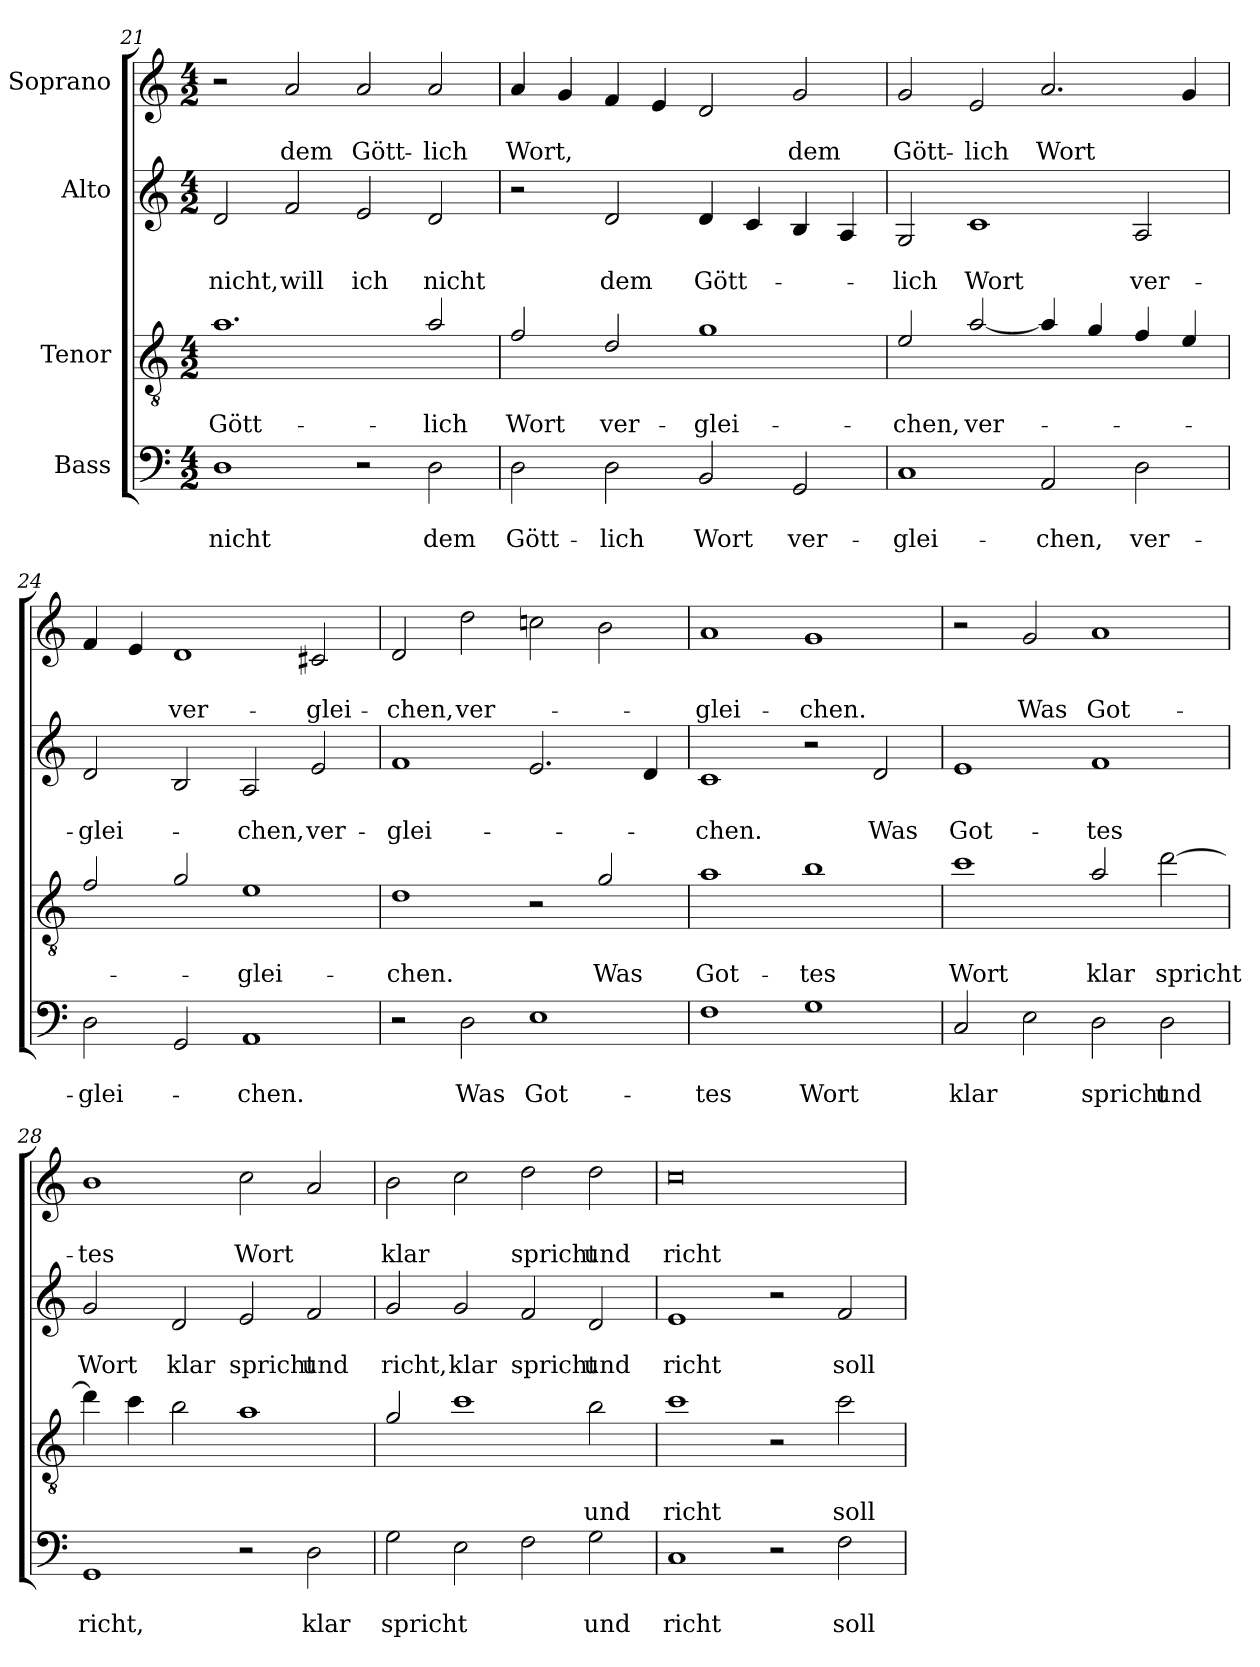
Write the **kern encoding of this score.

**kern	**text	**text	**kern	**text	**text	**kern	**text	**text	**kern	**text	**text
*part4	*part4	*part4	*part3	*part3	*part3	*part2	*part2	*part2	*part1	*part1	*part1
*staff4	*staff4	*staff4	*staff3	*staff3	*staff3	*staff2	*staff2	*staff2	*staff1	*staff1	*staff1
*I"Bass	*	*	*I"Tenor	*	*	*I"Alto	*	*	*I"Soprano	*	*
*clefF4	*	*	*clefGv2	*	*	*clefG2	*	*	*clefG2	*	*
*	*	*	*ITrd7c12	*	*	*	*	*	*	*	*
*k[]	*	*	*k[]	*	*	*k[]	*	*	*k[]	*	*
*M4/2	*	*	*M4/2	*	*	*M4/2	*	*	*M4/2	*	*
=21	=21	=21	=21	=21	=21	=21	=21	=21	=21	=21	=21
!	!	!LO:LY:b	!	!	!LO:LY:b	!	!	!LO:LY:b	!	!	!
1D\	.	nicht	1.A/	.	Gött-	2d/	.	nicht,	2r	.	.
!	!	!	!	!	!	!	!	!LO:LY:b	!	!	!LO:LY:b
.	.	.	.	.	.	2f/	.	will	2a/	.	dem
!	!	!	!	!	!	!	!	!LO:LY:b	!	!	!LO:LY:b
2r	.	.	.	.	.	2e/	.	ich	2a/	.	Gött-
!	!	!LO:LY:b	!	!	!LO:LY:b	!	!	!LO:LY:b	!	!	!LO:LY:b
2D\	.	dem	2A/	.	-lich	2d/	.	nicht	2a/	.	-lich
=22	=22	=22	=22	=22	=22	=22	=22	=22	=22	=22	=22
!	!	!LO:LY:b	!	!	!LO:LY:b	!	!	!	!	!	!LO:LY:b
2D\	.	Gött-	2F/	.	Wort	2r	.	.	4a/	.	Wort,
.	.	.	.	.	.	.	.	.	4g/	.	.
!	!	!LO:LY:b	!	!	!LO:LY:b	!	!	!LO:LY:b	!	!	!
2D\	.	-lich	2D/	.	ver-	2d/	.	dem	4f/	.	.
.	.	.	.	.	.	.	.	.	4e/	.	.
!	!	!LO:LY:b	!	!	!LO:LY:b	!	!	!LO:LY:b	!	!	!
2BB/	.	Wort	1G/	.	-glei-	4d/	.	Gött-	2d/	.	.
.	.	.	.	.	.	4c/	.	.	.	.	.
!	!	!LO:LY:b	!	!	!	!	!	!	!	!	!LO:LY:b
2GG/	.	ver-	.	.	.	4B/	.	.	2g/	.	dem
.	.	.	.	.	.	4A/	.	.	.	.	.
=23	=23	=23	=23	=23	=23	=23	=23	=23	=23	=23	=23
!	!	!LO:LY:b	!	!	!LO:LY:b	!	!	!LO:LY:b	!	!	!LO:LY:b
1C/	.	-glei-	2E/	.	-chen,	2G/	.	-lich	2g/	.	Gött-
!	!	!	!	!	!LO:LY:b	!	!	!LO:LY:b	!	!	!LO:LY:b
.	.	.	[2A/	.	ver-	1c/	.	Wort	2e/	.	-lich
!	!	!LO:LY:b	!	!	!	!	!	!	!	!	!LO:LY:b
2AA/	.	-chen,	4A/]	.	.	.	.	.	2.a/	.	Wort
.	.	.	4G/	.	.	.	.	.	.	.	.
!	!	!LO:LY:b	!	!	!	!	!	!LO:LY:b	!	!	!
2D\	.	ver-	4F/	.	.	2A/	.	ver-	.	.	.
.	.	.	4E/	.	.	.	.	.	4g/	.	.
=24	=24	=24	=24	=24	=24	=24	=24	=24	=24	=24	=24
!	!	!LO:LY:b	!	!	!	!	!	!LO:LY:b	!	!	!
2D\	.	-glei-	2F/	.	.	2d/	.	-glei-	4f/	.	.
.	.	.	.	.	.	.	.	.	4e/	.	.
!	!	!	!	!	!	!	!	!	!	!	!LO:LY:b
2GG/	.	.	2G/	.	.	2B/	.	.	1d/	.	ver-
!	!	!LO:LY:b	!	!	!LO:LY:b	!	!	!LO:LY:b	!	!	!
1AA/	.	-chen.	1E/	.	-glei-	2A/	.	-chen,	.	.	.
!	!	!	!	!	!	!	!	!LO:LY:b	!	!	!LO:LY:b
.	.	.	.	.	.	2e/	.	ver-	2c#X/	.	-glei-
=25	=25	=25	=25	=25	=25	=25	=25	=25	=25	=25	=25
!	!	!	!	!	!LO:LY:b	!	!	!LO:LY:b	!	!	!LO:LY:b
2r	.	.	1D/	.	chen.	1f/	.	-glei-	2d/	.	-chen,
!	!	!LO:LY:b	!	!	!	!	!	!	!	!	!LO:LY:b
2D\	.	Was	.	.	.	.	.	.	2dd\	.	ver-
!	!	!LO:LY:b	!	!	!	!	!	!	!	!	!
1E\	.	Got-	2r	.	.	2.e/	.	.	2ccn\	.	.
!	!	!	!	!	!LO:LY:b	!	!	!	!	!	!
.	.	.	2G/	.	Was	.	.	.	2b\	.	.
.	.	.	.	.	.	4d/	.	.	.	.	.
=26	=26	=26	=26	=26	=26	=26	=26	=26	=26	=26	=26
!	!	!LO:LY:b	!	!	!LO:LY:b	!	!	!LO:LY:b	!	!	!LO:LY:b
1F\	.	-tes	1A/	.	Got-	1c/	.	-chen.	1a/	.	-glei-
!	!	!LO:LY:b	!	!	!LO:LY:b	!	!	!	!	!	!LO:LY:b
1G\	.	Wort	1B\	.	-tes	2r	.	.	1g/	.	-chen.
!	!	!	!	!	!	!	!	!LO:LY:b	!	!	!
.	.	.	.	.	.	2d/	.	Was	.	.	.
=27	=27	=27	=27	=27	=27	=27	=27	=27	=27	=27	=27
!	!	!LO:LY:b	!	!	!LO:LY:b	!	!	!LO:LY:b	!	!	!
2C/	.	klar	1c\	.	Wort	1e/	.	Got-	2r	.	.
!	!	!	!	!	!	!	!	!	!	!	!LO:LY:b
2E\	.	.	.	.	.	.	.	.	2g/	.	Was
!	!	!LO:LY:b	!	!	!LO:LY:b	!	!	!LO:LY:b	!	!	!LO:LY:b
2D\	.	spricht	2A/	.	klar	1f/	.	-tes	1a/	.	Got-
!	!	!LO:LY:b	!	!	!LO:LY:b	!	!	!	!	!	!
2D\	.	und	[2d\	.	spricht	.	.	.	.	.	.
=28	=28	=28	=28	=28	=28	=28	=28	=28	=28	=28	=28
!	!	!LO:LY:b	!	!	!	!	!	!LO:LY:b	!	!	!LO:LY:b
1GG/	.	richt,	4d\]	.	.	2g/	.	Wort	1b\	.	-tes
.	.	.	4c\	.	.	.	.	.	.	.	.
!	!	!	!	!	!	!	!	!LO:LY:b	!	!	!
.	.	.	2B\	.	.	2d/	.	klar	.	.	.
!	!	!	!	!	!	!	!	!LO:LY:b	!	!	!LO:LY:b
2r	.	.	1A/	.	.	2e/	.	spricht	2cc\	.	Wort
!	!	!LO:LY:b	!	!	!	!	!	!LO:LY:b	!	!	!
2D\	.	klar	.	.	.	2f/	.	und	2a/	.	.
=29	=29	=29	=29	=29	=29	=29	=29	=29	=29	=29	=29
!	!	!LO:LY:b	!	!	!	!	!	!LO:LY:b	!	!	!LO:LY:b
2G\	.	spricht	2G/	.	.	2g/	.	richt,	2b\	.	klar
!	!	!	!	!	!	!	!	!LO:LY:b	!	!	!
2E\	.	.	1c\	.	.	2g/	.	klar	2cc\	.	.
!	!	!	!	!	!	!	!	!LO:LY:b	!	!	!LO:LY:b
2F\	.	.	.	.	.	2f/	.	spricht	2dd\	.	spricht
!	!	!LO:LY:b	!	!	!LO:LY:b	!	!	!LO:LY:b	!	!	!LO:LY:b
2G\	.	und	2B\	.	und	2d/	.	und	2dd\	.	und
=30	=30	=30	=30	=30	=30	=30	=30	=30	=30	=30	=30
!	!	!LO:LY:b	!	!	!LO:LY:b	!	!	!LO:LY:b	!	!	!LO:LY:b
1C/	.	richt	1c\	.	richt	1e/	.	richt	0cc\	.	richt
2r	.	.	2r	.	.	2r	.	.	.	.	.
!	!	!LO:LY:b	!	!	!LO:LY:b	!	!	!LO:LY:b	!	!	!
2F\	.	soll	2c\	.	soll	2f/	.	soll	.	.	.
=	=	=	=	=	=	=	=	=	=	=	=
*-	*-	*-	*-	*-	*-	*-	*-	*-	*-	*-	*-
